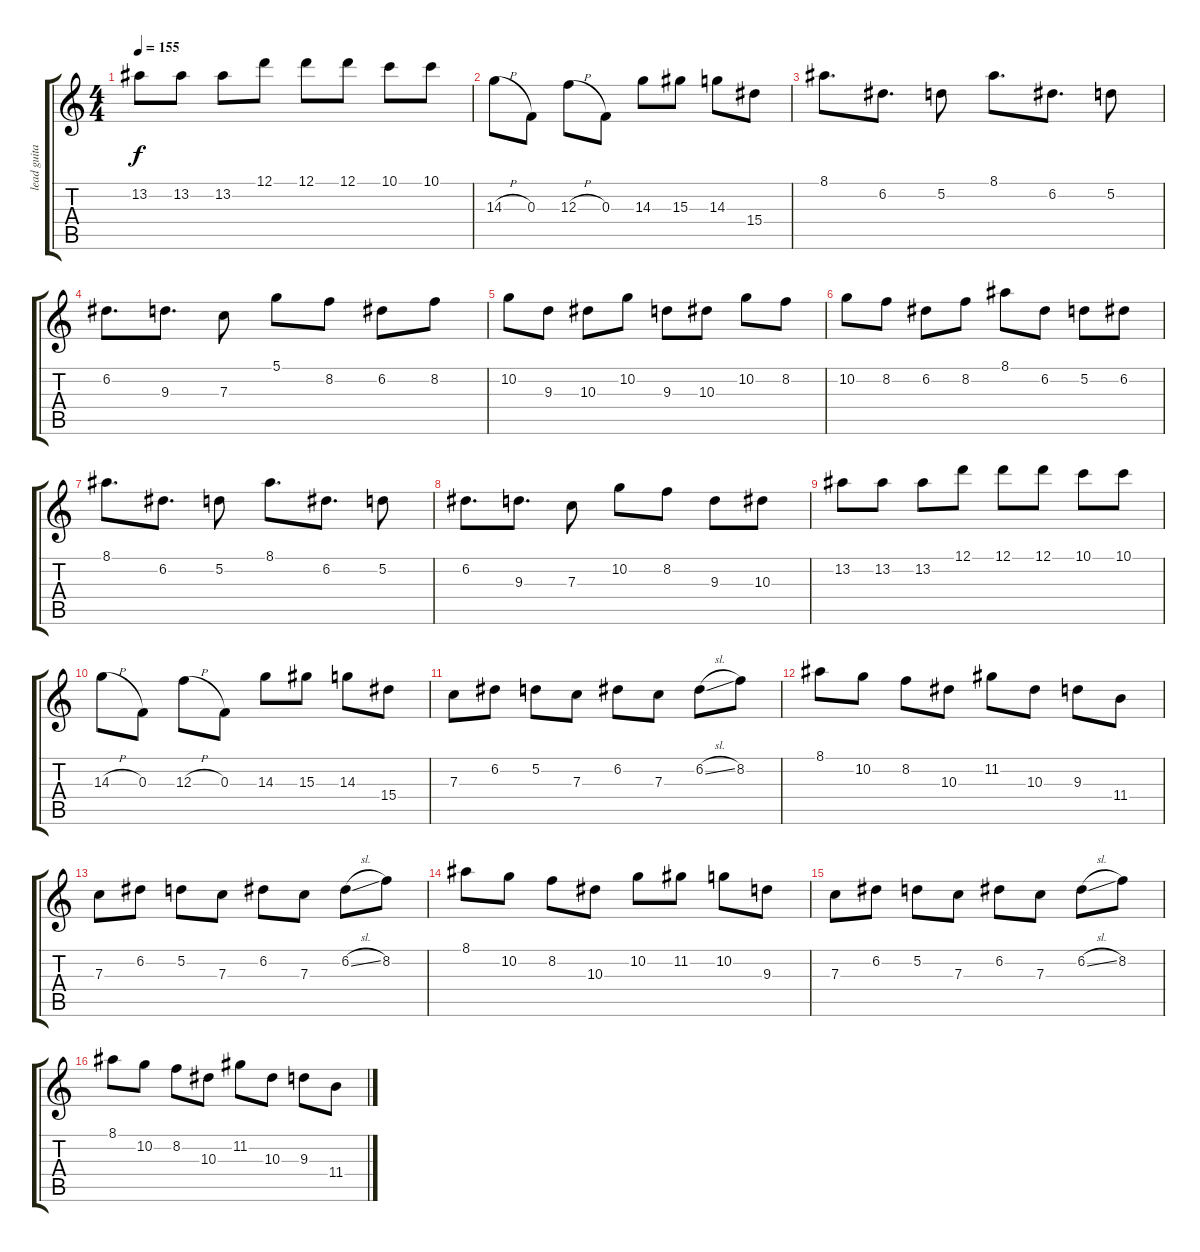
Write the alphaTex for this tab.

\track ("lead guitar" "lead guita") {instrument distortionguitar}
\staff {score tabs}
\tuning (D4 A3 F3 C3 G2 C2) {hide}
\ts (4 4)
\tempo 155
\clef g2
\ks c
13.2.8{dy f} 13.2.8 13.2.8 12.1.8 12.1.8 12.1.8 10.1.8 10.1.8 |
14.3{h}.8 0.3.8 12.3{h}.8 0.3.8 14.3.8 15.3.8 14.3.8 15.4.8 |
8.1.8{d} 6.2.8{d} 5.2.8 8.1.8{d} 6.2.8{d} 5.2.8 |
6.2.8{d} 9.3.8{d} 7.3.8 5.1.8 8.2.8 6.2.8 8.2.8 |
10.2.8 9.3.8 10.3.8 10.2.8 9.3.8 10.3.8 10.2.8 8.2.8 |
10.2.8 8.2.8 6.2.8 8.2.8 8.1.8 6.2.8 5.2.8 6.2.8 |
8.1.8{d} 6.2.8{d} 5.2.8 8.1.8{d} 6.2.8{d} 5.2.8 |
6.2.8{d} 9.3.8{d} 7.3.8 10.2.8 8.2.8 9.3.8 10.3.8 |
13.2.8 13.2.8 13.2.8 12.1.8 12.1.8 12.1.8 10.1.8 10.1.8 |
14.3{h}.8 0.3.8 12.3{h}.8 0.3.8 14.3.8 15.3.8 14.3.8 15.4.8 |
7.3.8 6.2.8 5.2.8 7.3.8 6.2.8 7.3.8 6.2{sl}.8 8.2.8 |
8.1.8 10.2.8 8.2.8 10.3.8 11.2.8 10.3.8 9.3.8 11.4.8 |
7.3.8 6.2.8 5.2.8 7.3.8 6.2.8 7.3.8 6.2{sl}.8 8.2.8 |
8.1.8 10.2.8 8.2.8 10.3.8 10.2.8 11.2.8 10.2.8 9.3.8 |
7.3.8 6.2.8 5.2.8 7.3.8 6.2.8 7.3.8 6.2{sl}.8 8.2.8 |
8.1.8 10.2.8 8.2.8 10.3.8 11.2.8 10.3.8 9.3.8 11.4.8
